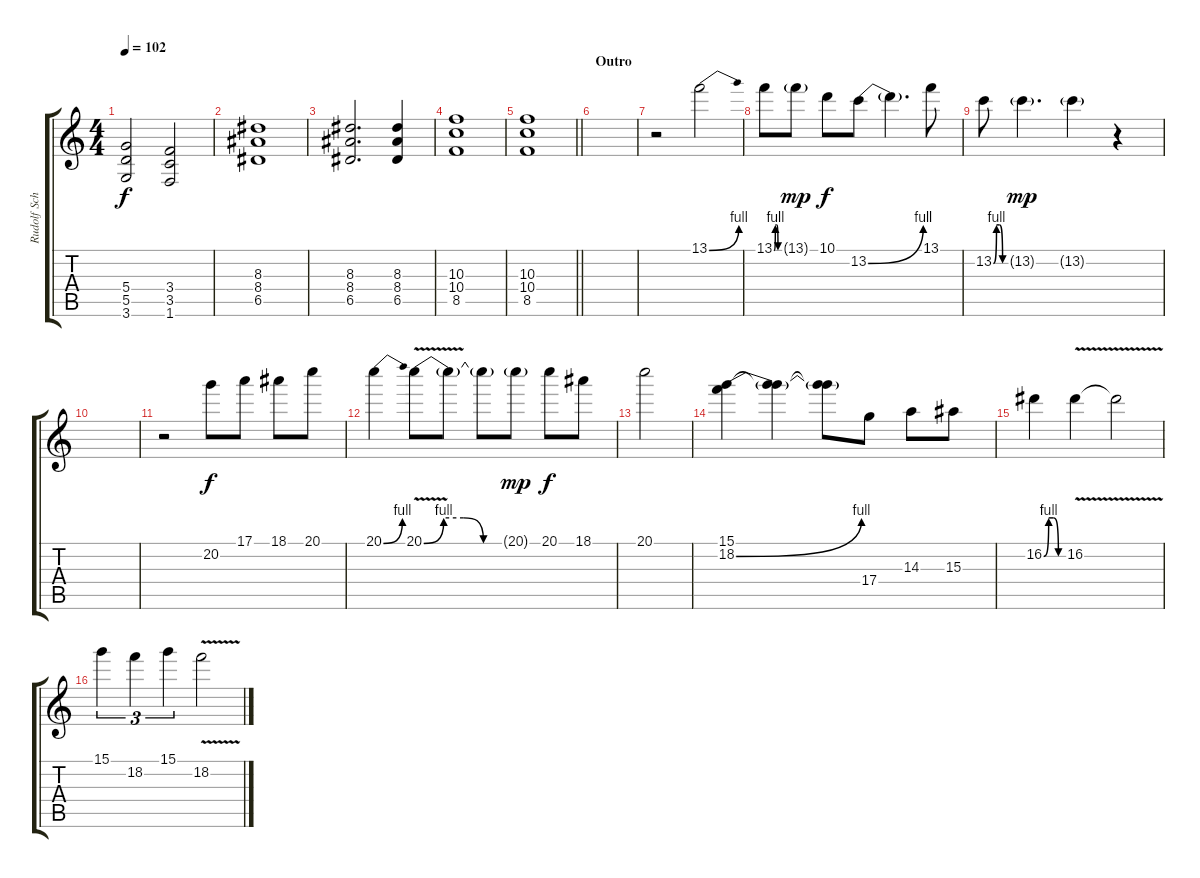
\track ("Rudolf Schenker" "Rudolf Sch") {instrument electricguitarclean}
\staff {score tabs}
\tuning (E4 B3 G3 D3 A2 E2) {hide}
\ts (4 4)
\tempo 102
\clef g2
\ks c
(5.4{t} 5.5{t} 3.6{t}).2{dy f} (3.4 3.5 1.6).2 |
(8.3 8.4 6.5).1 |
(8.3 8.4 6.5).2{d} (8.3 8.4 6.5).4 |
(10.3 10.4 8.5).1 |
\barLineRight lightlight
(10.3 10.4 8.5).1 |
\section ("" "Outro")
|
r.2 13.1{be (bend 0 0 60 4)}.2 |
13.1{be (custom 0 0 15 4 30 4 45 0 60 0)}.8 13.1{g}.8{dy mp} 10.1.8{dy f} 13.2{be (bend 0 0 60 4)}.8 13.2{t}.4{d} 13.1.8 |
13.2{be (custom 0 0 15 4 30 4 45 0 60 0)}.8 13.2{g}.4{d dy mp} 13.2{g}.4 r.4 |
|
r.2 20.2.8{dy f} 17.1.8 18.1.8 20.1.8 |
20.1{be (bend 0 0 60 4)}.4 20.1{be (custom 0 0 15 4 30 4 45 0 60 0) v}.8 20.1{t}.8 20.1{t}.8 20.1{g}.8{dy mp} 20.1.8{dy f} 18.1.8 |
20.1.2 |
(15.1 18.2{be (bend 0 0 60 4)}).4 (15.1{t} 18.2{t}).4 (15.1{t} 18.2{t}).8 17.4.8 14.3.8 15.3.8 |
16.2{be (custom 0 0 15 4 30 4 45 0 60 0)}.4 16.2{v}.4 16.2{t}.2 |
15.1.4{tu (3 2)} 18.2.4{tu (3 2)} 15.1.4{tu (3 2)} 18.2{v}.2
